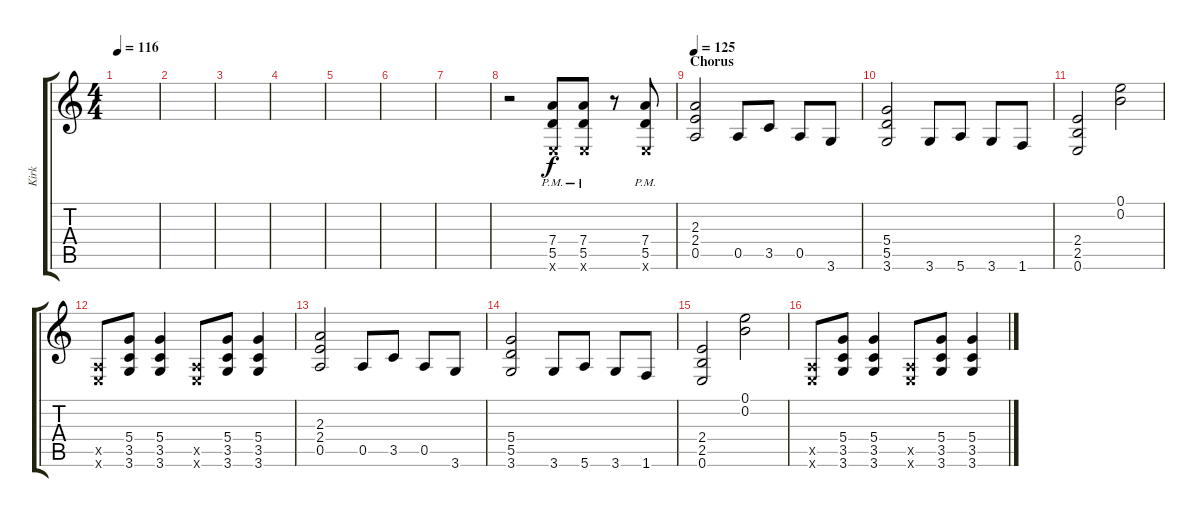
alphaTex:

\track ("Kirk" "Kirk") {instrument overdrivenguitar}
\staff {score tabs}
\tuning (E4 B3 G3 D3 A2 E2) {hide}
\ts (4 4)
\tempo 116
\clef g2
\ks c
|
|
|
|
|
|
|
r.2 (7.4{pm} 5.5{pm} 0.6{x}).8 (7.4{pm} 5.5{pm} 0.6{x}).8 r.8 (7.4{pm} 5.5{pm} 0.6{x}).8 |
\section ("" "Chorus")
\tempo 125
(2.3 2.4 0.5).2 0.5.8 3.5.8 0.5.8 3.6.8 |
(5.4 5.5 3.6).2 3.6.8 5.6.8 3.6.8 1.6.8 |
(2.4 2.5 0.6).2 (0.1 0.2).2 |
(0.5{x} 0.6{x}).8 (5.4 3.5 3.6).8 (5.4 3.5 3.6).4 (0.5{x} 0.6{x}).8 (5.4 3.5 3.6).8 (5.4 3.5 3.6).4 |
(2.3 2.4 0.5).2 0.5.8 3.5.8 0.5.8 3.6.8 |
(5.4 5.5 3.6).2 3.6.8 5.6.8 3.6.8 1.6.8 |
(2.4 2.5 0.6).2 (0.1 0.2).2 |
(0.5{x} 0.6{x}).8 (5.4 3.5 3.6).8 (5.4 3.5 3.6).4 (0.5{x} 0.6{x}).8 (5.4 3.5 3.6).8 (5.4 3.5 3.6).4
